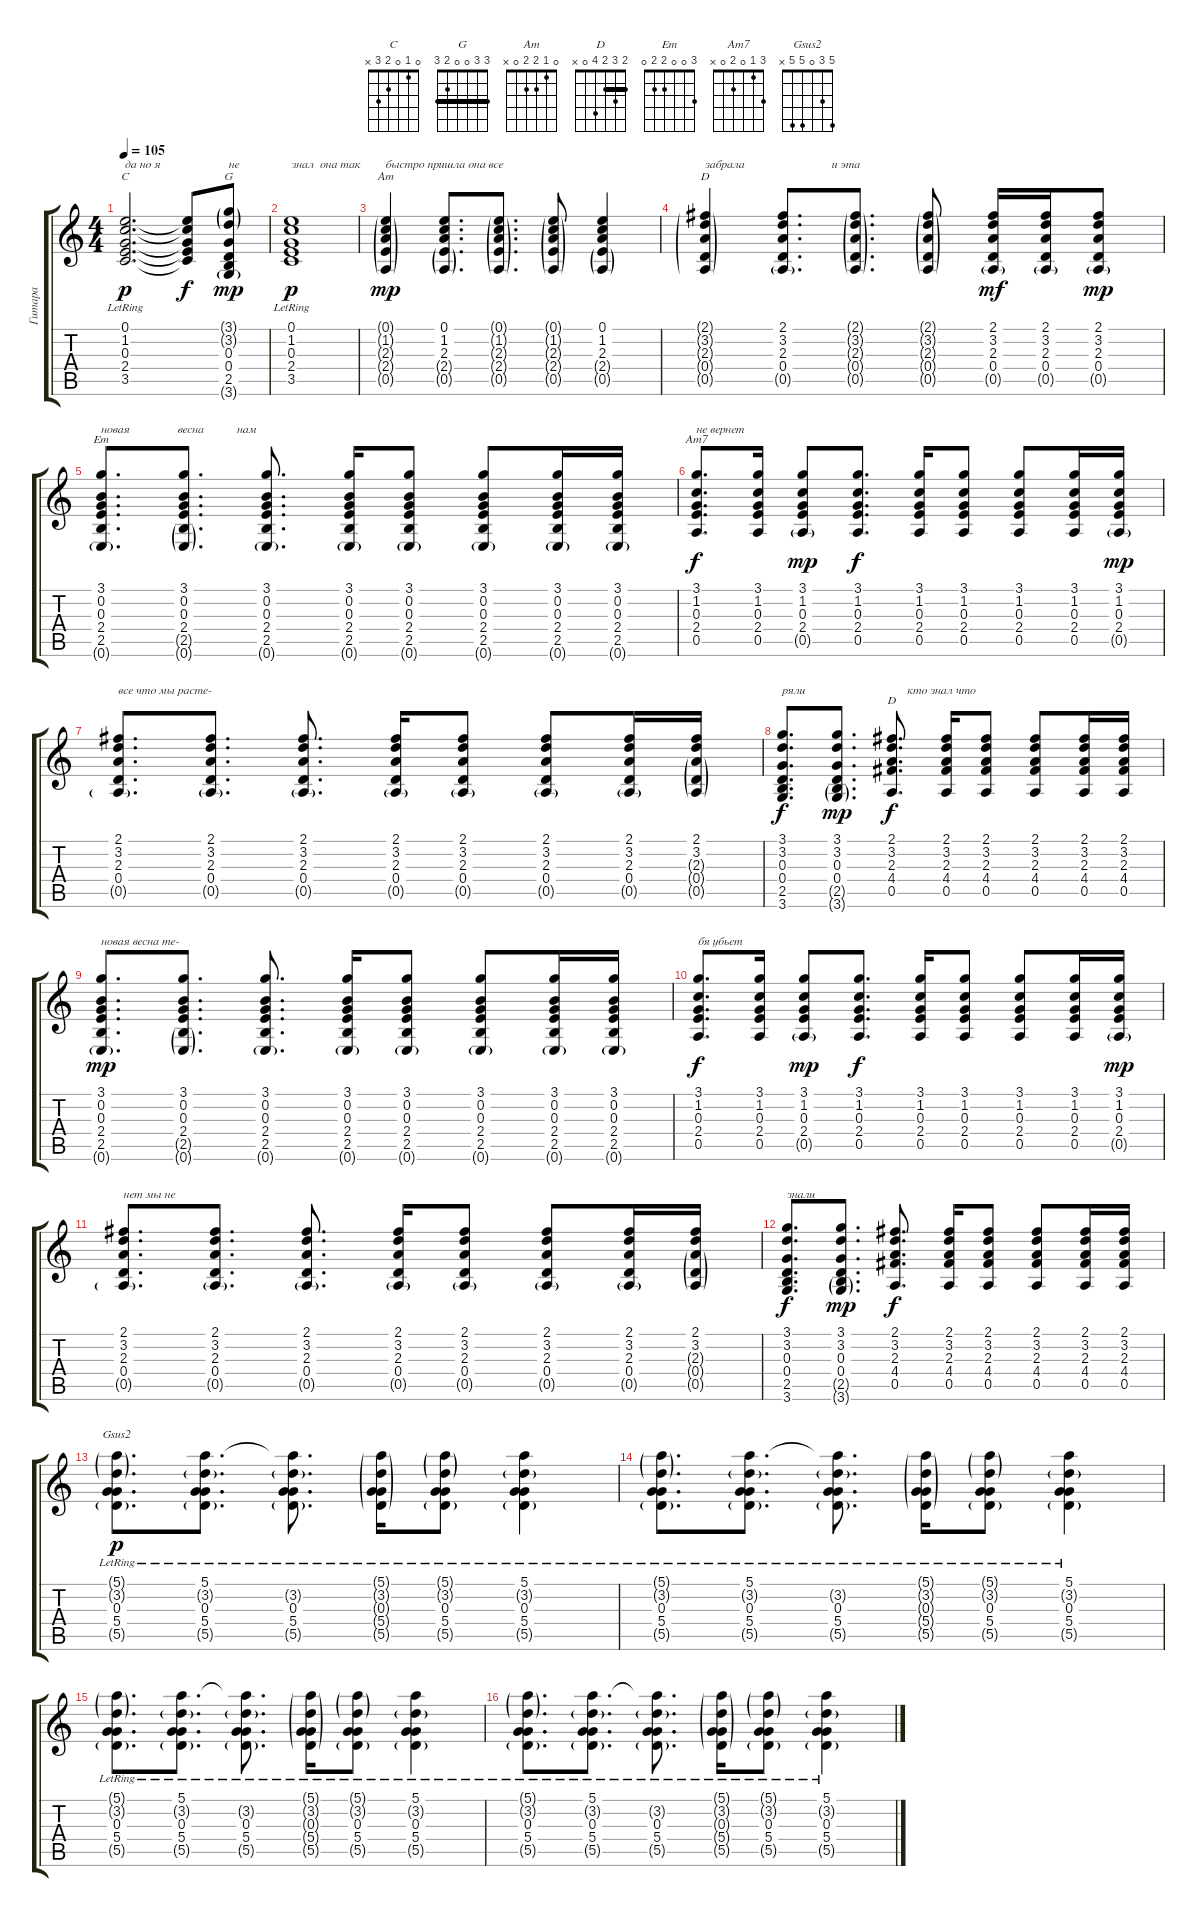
\track ("Гитара" "Гитара") {instrument acousticguitarsteel}
\staff {score tabs}
\tuning (E4 B3 G3 D3 A2 E2) {hide}
\chord ("C" 0 1 0 2 3 x)
\chord ("G" 3 3 0 0 2 3) {barre 3}
\chord ("Am" 0 1 2 2 0 x)
\chord ("D" 2 3 2 0 0 x) {barre 2}
\chord ("Em" 3 0 0 2 2 0)
\chord ("Am7" 3 1 0 2 0 x)
\chord ("D" 2 3 2 4 0 x) {barre 2}
\chord ("Gsus2" 5 3 0 5 5 x)
\ts (4 4)
\tempo 105
\clef g2
\ks c
(0.1{lr} 1.2{lr} 0.3{lr} 2.4{lr} 3.5{lr}).2{d ch "C" txt "да но я " dy p} (0.1{t} 1.2{t} 0.3{t} 2.4{t} 3.5{t}).8{dy f} (3.1{g} 3.2{g} 0.3 0.4 2.5 3.6{g}).8{ch "G" txt "не" dy mp} |
(0.1{lr} 1.2{lr} 0.3{lr} 2.4{lr} 3.5{lr}).1{txt "знал  она так" dy p} |
(0.1{g} 1.2{g} 2.3{g} 2.4{g} 0.5{g}).4{ch "Am" txt "быстро пришла она все" dy mp} (0.1 1.2 2.3 2.4{g} 0.5{g}).8{d} (0.1{g} 1.2{g} 2.3{g} 2.4{g} 0.5{g}).8{d} (0.1{g} 1.2{g} 2.3{g} 2.4{g} 0.5{g}).8 (0.1 1.2 2.3 2.4{g} 0.5{g}).4 |
(2.1{g} 3.2{g} 2.3{g} 0.4{g} 0.5{g}).4{ch "D" txt "забрала                             и эта "} (2.1 3.2 2.3 0.4 0.5{g}).8{d} (2.1{g} 3.2{g} 2.3{g} 0.4{g} 0.5{g}).8{d} (2.1{g} 3.2{g} 2.3{g} 0.4{g} 0.5{g}).8 (2.1 3.2 2.3 0.4 0.5{g}).16{dy mf} (2.1 3.2 2.3 0.4 0.5{g}).16 (2.1 3.2 2.3 0.4 0.5{g}).8{dy mp} |
(3.1 0.2 0.3 2.4 2.5 0.6{g}).8{d ch "Em" txt "новая                весна           нам"} (3.1 0.2 0.3 2.4 2.5{g} 0.6{g}).8{d} (3.1 0.2 0.3 2.4 2.5 0.6{g}).8{d} (3.1 0.2 0.3 2.4 2.5 0.6{g}).16 (3.1 0.2 0.3 2.4 2.5 0.6{g}).8 (3.1 0.2 0.3 2.4 2.5 0.6{g}).8 (3.1 0.2 0.3 2.4 2.5 0.6{g}).16 (3.1 0.2 0.3 2.4 2.5 0.6{g}).16 |
(3.1 1.2 0.3 2.4 0.5).8{d ch "Am7" txt "не вернет" dy f} (3.1 1.2 0.3 2.4 0.5).16 (3.1 1.2 0.3 2.4 0.5{g}).8{dy mp} (3.1 1.2 0.3 2.4 0.5).8{d dy f} (3.1 1.2 0.3 2.4 0.5).16 (3.1 1.2 0.3 2.4 0.5).8 (3.1 1.2 0.3 2.4 0.5).8 (3.1 1.2 0.3 2.4 0.5).16 (3.1 1.2 0.3 2.4 0.5{g}).16{dy mp} |
(2.1 3.2 2.3 0.4 0.5{g}).8{d txt "все что мы расте-"} (2.1 3.2 2.3 0.4 0.5{g}).8{d} (2.1 3.2 2.3 0.4 0.5{g}).8{d} (2.1 3.2 2.3 0.4 0.5{g}).16 (2.1 3.2 2.3 0.4 0.5{g}).8 (2.1 3.2 2.3 0.4 0.5{g}).8 (2.1 3.2 2.3 0.4 0.5{g}).16 (2.1 3.2 2.3{g} 0.4{g} 0.5{g}).16 |
(3.1 3.2 0.3 0.4 2.5 3.6).8{d txt "ряли                                  кто знал что" dy f} (3.1 3.2 0.3 0.4 2.5{g} 3.6{g}).8{d dy mp} (2.1 3.2 2.3 4.4 0.5).8{d ch "D" dy f} (2.1 3.2 2.3 4.4 0.5).16 (2.1 3.2 2.3 4.4 0.5).8 (2.1 3.2 2.3 4.4 0.5).8 (2.1 3.2 2.3 4.4 0.5).16 (2.1 3.2 2.3 4.4 0.5).16 |
(3.1 0.2 0.3 2.4 2.5 0.6{g}).8{d txt "новая весна те-" dy mp} (3.1 0.2 0.3 2.4 2.5{g} 0.6{g}).8{d} (3.1 0.2 0.3 2.4 2.5 0.6{g}).8{d} (3.1 0.2 0.3 2.4 2.5 0.6{g}).16 (3.1 0.2 0.3 2.4 2.5 0.6{g}).8 (3.1 0.2 0.3 2.4 2.5 0.6{g}).8 (3.1 0.2 0.3 2.4 2.5 0.6{g}).16 (3.1 0.2 0.3 2.4 2.5 0.6{g}).16 |
(3.1 1.2 0.3 2.4 0.5).8{d txt "бя убьет" dy f} (3.1 1.2 0.3 2.4 0.5).16 (3.1 1.2 0.3 2.4 0.5{g}).8{dy mp} (3.1 1.2 0.3 2.4 0.5).8{d dy f} (3.1 1.2 0.3 2.4 0.5).16 (3.1 1.2 0.3 2.4 0.5).8 (3.1 1.2 0.3 2.4 0.5).8 (3.1 1.2 0.3 2.4 0.5).16 (3.1 1.2 0.3 2.4 0.5{g}).16{dy mp} |
(2.1 3.2 2.3 0.4 0.5{g}).8{d txt "нет мы не"} (2.1 3.2 2.3 0.4 0.5{g}).8{d} (2.1 3.2 2.3 0.4 0.5{g}).8{d} (2.1 3.2 2.3 0.4 0.5{g}).16 (2.1 3.2 2.3 0.4 0.5{g}).8 (2.1 3.2 2.3 0.4 0.5{g}).8 (2.1 3.2 2.3 0.4 0.5{g}).16 (2.1 3.2 2.3{g} 0.4{g} 0.5{g}).16 |
(3.1 3.2 0.3 0.4 2.5 3.6).8{d txt "знали" dy f} (3.1 3.2 0.3 0.4 2.5{g} 3.6{g}).8{d dy mp} (2.1 3.2 2.3 4.4 0.5).8{d dy f} (2.1 3.2 2.3 4.4 0.5).16 (2.1 3.2 2.3 4.4 0.5).8 (2.1 3.2 2.3 4.4 0.5).8 (2.1 3.2 2.3 4.4 0.5).16 (2.1 3.2 2.3 4.4 0.5).16 |
(5.1{g lr} 3.2{g lr} 0.3{lr} 5.4{lr} 5.5{g lr}).8{d ch "Gsus2" dy p} (5.1{lr} 3.2{g lr} 0.3{lr} 5.4{lr} 5.5{g lr}).8{d} (5.1{t} 3.2{g lr} 0.3{lr} 5.4{lr} 5.5{g lr}).8{d} (5.1{g lr} 3.2{g lr} 0.3{g lr} 5.4{g lr} 5.5{g lr}).16 (5.1{g lr} 3.2{g lr} 0.3{lr} 5.4{lr} 5.5{g lr}).8 (5.1{lr} 3.2{g lr} 0.3{lr} 5.4{lr} 5.5{g lr}).4 |
(5.1{g lr} 3.2{g lr} 0.3{lr} 5.4{lr} 5.5{g lr}).8{d} (5.1{lr} 3.2{g lr} 0.3{lr} 5.4{lr} 5.5{g lr}).8{d} (5.1{t} 3.2{g lr} 0.3{lr} 5.4{lr} 5.5{g lr}).8{d} (5.1{g lr} 3.2{g lr} 0.3{g lr} 5.4{g lr} 5.5{g lr}).16 (5.1{g lr} 3.2{g lr} 0.3{lr} 5.4{lr} 5.5{g lr}).8 (5.1{lr} 3.2{g lr} 0.3{lr} 5.4{lr} 5.5{g lr}).4 |
(5.1{g lr} 3.2{g lr} 0.3{lr} 5.4{lr} 5.5{g lr}).8{d} (5.1{lr} 3.2{g lr} 0.3{lr} 5.4{lr} 5.5{g lr}).8{d} (5.1{t} 3.2{g lr} 0.3{lr} 5.4{lr} 5.5{g lr}).8{d} (5.1{g lr} 3.2{g lr} 0.3{g lr} 5.4{g lr} 5.5{g lr}).16 (5.1{g lr} 3.2{g lr} 0.3{lr} 5.4{lr} 5.5{g lr}).8 (5.1{lr} 3.2{g lr} 0.3{lr} 5.4{lr} 5.5{g lr}).4 |
(5.1{g lr} 3.2{g lr} 0.3{lr} 5.4{lr} 5.5{g lr}).8{d} (5.1{lr} 3.2{g lr} 0.3{lr} 5.4{lr} 5.5{g lr}).8{d} (5.1{t} 3.2{g lr} 0.3{lr} 5.4{lr} 5.5{g lr}).8{d} (5.1{g lr} 3.2{g lr} 0.3{g lr} 5.4{g lr} 5.5{g lr}).16 (5.1{g lr} 3.2{g lr} 0.3{lr} 5.4{lr} 5.5{g lr}).8 (5.1{lr} 3.2{g lr} 0.3{lr} 5.4{lr} 5.5{g lr}).4
